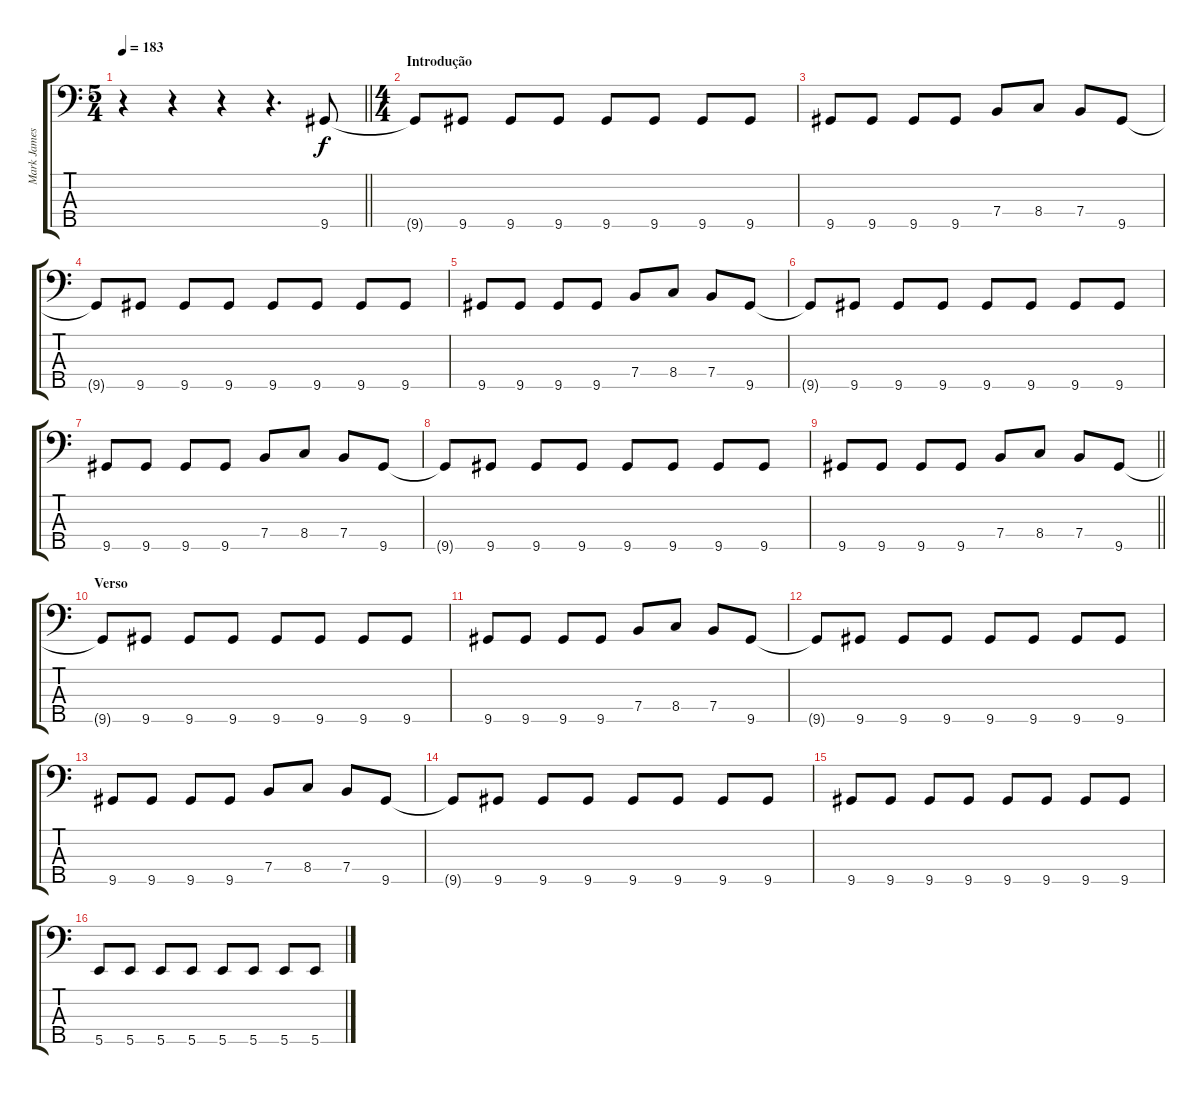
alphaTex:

\track ("Mark James" "Mark James") {instrument electricbassfinger}
\staff {score tabs}
\tuning (G2 D2 A1 E1 B0) {hide}
\ts (5 4)
\tempo 183
\clef f4
\barLineRight lightlight
\ks c
r.4{dy f instrument electricbassfinger} r.4 r.4 r.4{d} 9.5.8 |
\ts (4 4)
\section ("" "Introdução")
9.5{t}.8 9.5.8 9.5.8 9.5.8 9.5.8 9.5.8 9.5.8 9.5.8 |
9.5.8 9.5.8 9.5.8 9.5.8 7.4.8 8.4.8 7.4.8 9.5.8 |
9.5{t}.8 9.5.8 9.5.8 9.5.8 9.5.8 9.5.8 9.5.8 9.5.8 |
9.5.8 9.5.8 9.5.8 9.5.8 7.4.8 8.4.8 7.4.8 9.5.8 |
9.5{t}.8 9.5.8 9.5.8 9.5.8 9.5.8 9.5.8 9.5.8 9.5.8 |
9.5.8 9.5.8 9.5.8 9.5.8 7.4.8 8.4.8 7.4.8 9.5.8 |
9.5{t}.8 9.5.8 9.5.8 9.5.8 9.5.8 9.5.8 9.5.8 9.5.8 |
\barLineRight lightlight
9.5.8 9.5.8 9.5.8 9.5.8 7.4.8 8.4.8 7.4.8 9.5.8 |
\section ("" "Verso")
9.5{t}.8 9.5.8 9.5.8 9.5.8 9.5.8 9.5.8 9.5.8 9.5.8 |
9.5.8 9.5.8 9.5.8 9.5.8 7.4.8 8.4.8 7.4.8 9.5.8 |
9.5{t}.8 9.5.8 9.5.8 9.5.8 9.5.8 9.5.8 9.5.8 9.5.8 |
9.5.8 9.5.8 9.5.8 9.5.8 7.4.8 8.4.8 7.4.8 9.5.8 |
9.5{t}.8 9.5.8 9.5.8 9.5.8 9.5.8 9.5.8 9.5.8 9.5.8 |
9.5.8 9.5.8 9.5.8 9.5.8 9.5.8 9.5.8 9.5.8 9.5.8 |
5.5.8 5.5.8 5.5.8 5.5.8 5.5.8 5.5.8 5.5.8 5.5.8
